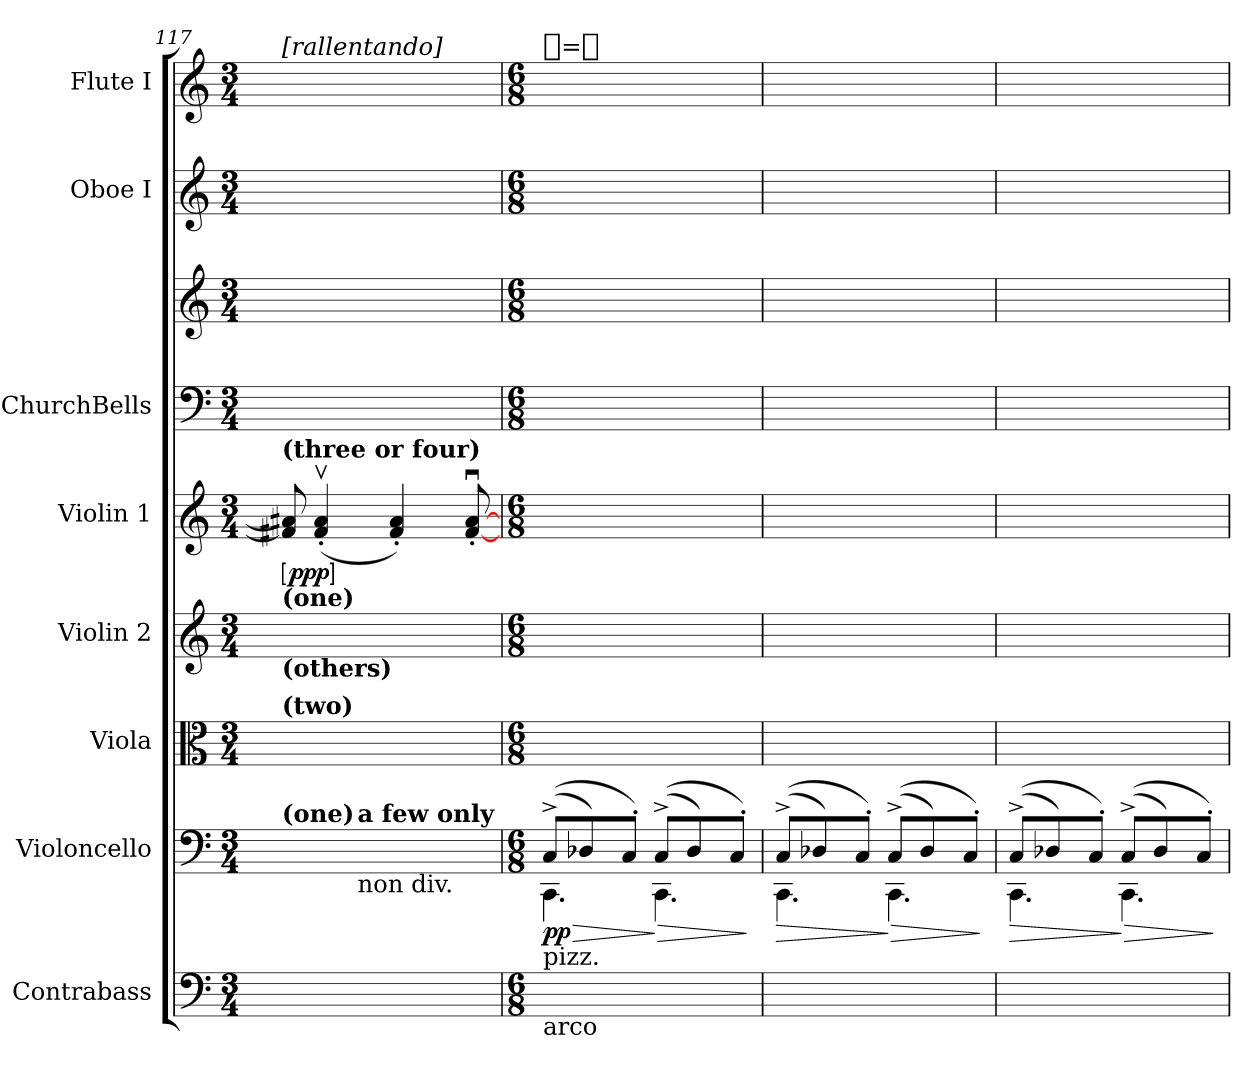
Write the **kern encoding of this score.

**kern	**kern	**dynam	**kern	**kern	**kern	**dynam	**kern	**kern	**kern	**kern
*part8	*part7	*part7	*part6	*part5	*part4	*part4	*part3	*part3	*part2	*part1
*staff9	*staff8	*staff8	*staff7	*staff6	*staff5	*staff5	*staff4	*staff3	*staff2	*staff1
*I"Contrabass	*I"Violoncello	*	*I"Viola	*I"Violin 2	*I"Violin 1	*	*I"ChurchBells	*	*I"Oboe I	*I"Flute I
*I'Cb.	*I'Vc.	*	*I'Vla.	*I'Vln. 2	*I'Vln. 1	*	*	*	*I'Ob.	*I'Fl.
*clefF4	*clefF4	*	*clefC3	*clefG2	*clefG2	*	*clefF4	*clefG2	*clefG2	*clefG2
*ITrd7c12	*	*	*	*	*	*	*ITrd-7c-12	*ITrd-7c-12	*	*
*k[]	*k[]	*	*k[]	*k[]	*k[]	*	*k[]	*k[]	*k[]	*k[]
*C:	*C:	*	*C:	*C:	*C:	*	*C:	*C:	*C:	*C:
*M3/4	*M3/4	*	*M3/4	*M3/4	*M3/4	*	*M3/4	*M3/4	*M3/4	*M3/4
=117	=117	=117	=117	=117	=117	=117	=117	=117	=117	=117
!	!	!	!	!	!	!	!	!	!	!LO:TX:a:t=[rallentando]
!	!	!	!	!	!LO:TX:a:B:t=(three or four)	!	!	!	!	!
!	!	!	!	!LO:TX:b:B:t=(others)	!	!	!	!	!	!
!	!	!	!	!LO:TX:a:B:t=(one)	!	!	!	!	!	!
!	!	!	!LO:TX:a:B:t=(two)	!	!	!	!	!	!	!
!	!LO:TX:a:B:t=(one)	!	!	!	!	!	!	!	!	!
!	!	!	!	!	!	!LO:DY:ed=brack	!	!	!	!
2.ryy	4ryy	.	2.ryy	2.ryy	8f#X] 8a#X]	ppp	8.ryy	2.ryy	4%3ryy	4%3ryy
.	.	.	.	.	(4f#'v 4a#'v	.	.	.	.	.
.	.	.	.	.	.	.	16ryy	.	.	.
!	!LO:TX:b:t=non div.	!	!	!	!	!	!	!	!	!
!	!LO:TX:a:B:t=a few only	!	!	!	!	!	!	!	!	!
.	2ryy	.	.	.	.	.	8.ryy	.	.	.
.	.	.	.	.	4f#' 4a#')	.	.	.	.	.
.	.	.	.	.	.	.	16ryy	.	.	.
.	.	.	.	.	.	.	8ryy	.	.	.
.	.	.	.	.	[8f#'u [8a#'u	.	8ryy	.	.	.
=118	=118	=118	=118	=118	=118	=118	=118	=118	=118	=118
*M6/8	*M6/8	*	*M6/8	*M6/8	*M6/8	*	*M6/8	*M6/8	*M6/8	*M6/8
*	*^	*	*	*	*	*	*	*	*	*
!	!	!	!	!	!	!	!	!	!	!	!LO:TX:a:t=[eighth]=[eighth]
!LO:TX:a:t=pizz.	!	!	!	!	!	!	!	!	!	!	!
!LO:TX:b:t=arco	!	!	!	!	!	!	!	!	!	!	!
!	!	!	!LO:HP:b	!	!	!	!	!	!	!	!
2.ryy	((8C^L	4.CC	> pp	4%3ryy	2.ryy	8.ryy	.	4ryy	2.ryy	4ryy	4%3ryy
.	8D-X)	.	.	.	.	.	.	.	.	.	.
.	.	.	.	.	.	8.ryy	.	.	.	.	.
.	8C'J)	.	.	.	.	.	.	8ryy	.	8ryy	.
!	!	!	!LO:HP:n=1:b	!	!	!	!	!	!	!	!
.	((8C^L	4.CC	] >	.	.	8.ryy	.	8ryy	.	8ryy	.
.	8D-)	.	.	.	.	.	.	4ryy	.	8ryy	.
.	.	.	.	.	.	8.ryy	.	.	.	.	.
.	8C'J)	.	.	.	.	.	.	.	.	8ryy	.
*	*v	*v	*	*	*	*	*	*	*	*	*
.	.	]	.	.	.	.	.	.	.	.
=119	=119	=119	=119	=119	=119	=119	=119	=119	=119	=119
*	*^	*	*	*	*	*	*	*	*	*
!	!	!	!LO:HP:b	!	!	!	!	!	!	!	!
2.ryy	((8C^L	4.CC	>	4%3ryy	2.ryy	8.ryy	.	4ryy	2.ryy	4.ryy	4%3ryy
.	8D-X)	.	.	.	.	.	.	.	.	.	.
.	.	.	.	.	.	8.ryy	.	.	.	.	.
.	8C'J)	.	.	.	.	.	.	8ryy	.	.	.
!	!	!	!LO:HP:n=1:b	!	!	!	!	!	!	!	!
.	((8C^L	4.CC	] >	.	.	8.ryy	.	8ryy	.	8ryy	.
.	8D-)	.	.	.	.	.	.	4ryy	.	8ryy	.
.	.	.	.	.	.	8.ryy	.	.	.	.	.
.	8C'J)	.	.	.	.	.	.	.	.	8ryy	.
*	*v	*v	*	*	*	*	*	*	*	*	*
.	.	]	.	.	.	.	.	.	.	.
=120	=120	=120	=120	=120	=120	=120	=120	=120	=120	=120
*	*^	*	*	*	*	*	*	*	*	*
!	!	!	!LO:HP:b	!	!	!	!	!	!	!	!
2.ryy	((8C^L	4.CC	>	4%3ryy	2.ryy	8.ryy	.	4ryy	2.ryy	4.ryy	4ryy
.	8D-X)	.	.	.	.	.	.	.	.	.	.
.	.	.	.	.	.	8.ryy	.	.	.	.	.
.	8C'J)	.	.	.	.	.	.	8ryy	.	.	8ryy
!	!	!	!LO:HP:n=1:b	!	!	!	!	!	!	!	!
.	((8C^L	4.CC	] >	.	.	8.ryy	.	8ryy	.	4ryy	8ryy
.	8D-)	.	.	.	.	.	.	4ryy	.	.	4ryy
.	.	.	.	.	.	8.ryy	.	.	.	.	.
.	8C'J)	.	.	.	.	.	.	.	.	8ryy	.
*	*v	*v	*	*	*	*	*	*	*	*	*
.	.	]	.	.	.	.	.	.	.	.
=	=	=	=	=	=	=	=	=	=	=
*-	*-	*-	*-	*-	*-	*-	*-	*-	*-	*-
